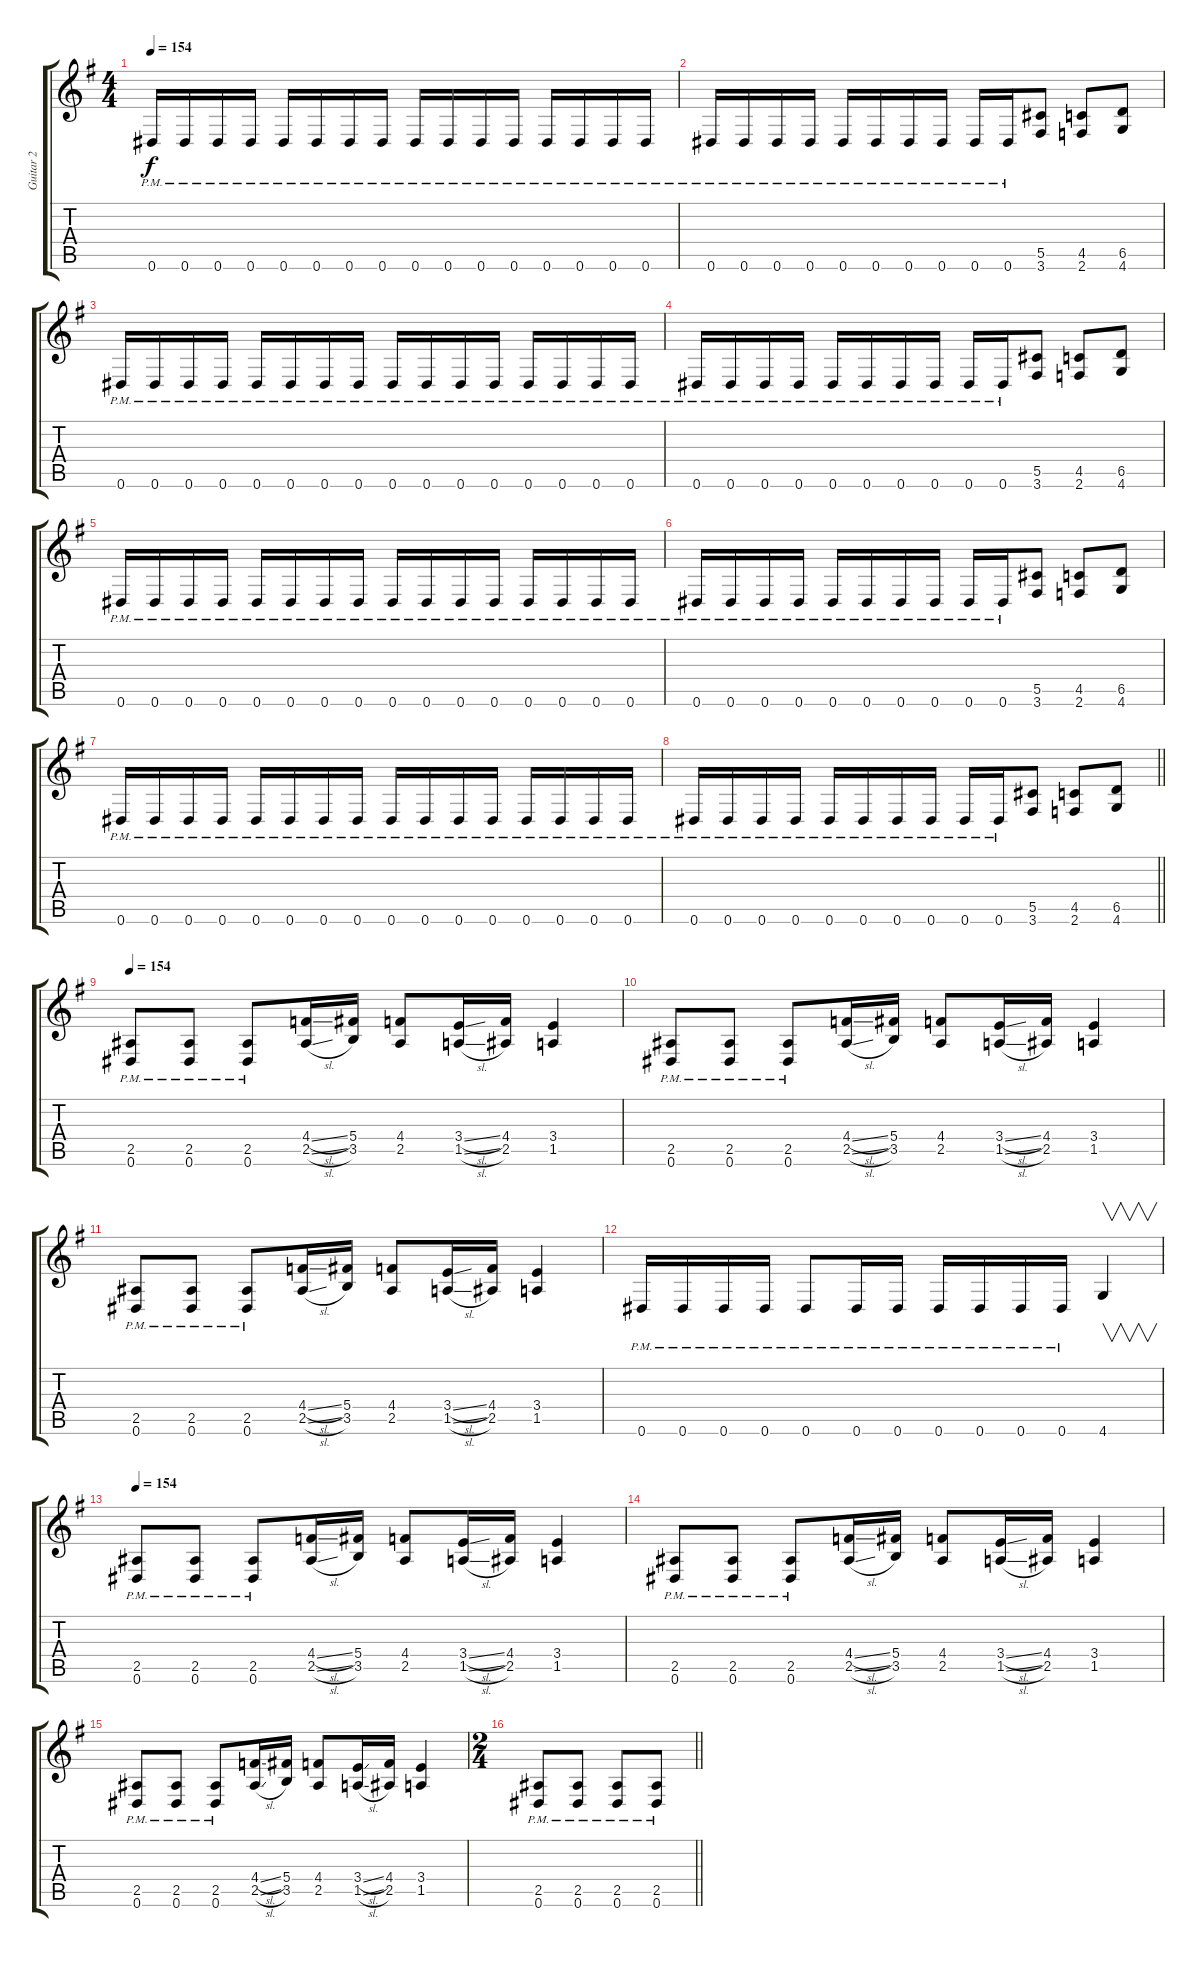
\track ("Guitar 2" "Guitar 2") {instrument overdrivenguitar}
\staff {score tabs}
\tuning (Eb4 Bb3 Gb3 Db3 Ab2 Eb2) {hide}
\ts (4 4)
\tempo 154
\clef g2
\ks eminor
0.6{pm}.16{dy f} 0.6{pm}.16 0.6{pm}.16 0.6{pm}.16 0.6{pm}.16 0.6{pm}.16 0.6{pm}.16 0.6{pm}.16 0.6{pm}.16 0.6{pm}.16 0.6{pm}.16 0.6{pm}.16 0.6{pm}.16 0.6{pm}.16 0.6{pm}.16 0.6{pm}.16 |
0.6{pm}.16 0.6{pm}.16 0.6{pm}.16 0.6{pm}.16 0.6{pm}.16 0.6{pm}.16 0.6{pm}.16 0.6{pm}.16 0.6{pm}.16 0.6{pm}.16 (5.5 3.6).8 (4.5 2.6).8 (6.5 4.6).8 |
0.6{pm}.16 0.6{pm}.16 0.6{pm}.16 0.6{pm}.16 0.6{pm}.16 0.6{pm}.16 0.6{pm}.16 0.6{pm}.16 0.6{pm}.16 0.6{pm}.16 0.6{pm}.16 0.6{pm}.16 0.6{pm}.16 0.6{pm}.16 0.6{pm}.16 0.6{pm}.16 |
0.6{pm}.16 0.6{pm}.16 0.6{pm}.16 0.6{pm}.16 0.6{pm}.16 0.6{pm}.16 0.6{pm}.16 0.6{pm}.16 0.6{pm}.16 0.6{pm}.16 (5.5 3.6).8 (4.5 2.6).8 (6.5 4.6).8 |
0.6{pm}.16 0.6{pm}.16 0.6{pm}.16 0.6{pm}.16 0.6{pm}.16 0.6{pm}.16 0.6{pm}.16 0.6{pm}.16 0.6{pm}.16 0.6{pm}.16 0.6{pm}.16 0.6{pm}.16 0.6{pm}.16 0.6{pm}.16 0.6{pm}.16 0.6{pm}.16 |
0.6{pm}.16 0.6{pm}.16 0.6{pm}.16 0.6{pm}.16 0.6{pm}.16 0.6{pm}.16 0.6{pm}.16 0.6{pm}.16 0.6{pm}.16 0.6{pm}.16 (5.5 3.6).8 (4.5 2.6).8 (6.5 4.6).8 |
0.6{pm}.16 0.6{pm}.16 0.6{pm}.16 0.6{pm}.16 0.6{pm}.16 0.6{pm}.16 0.6{pm}.16 0.6{pm}.16 0.6{pm}.16 0.6{pm}.16 0.6{pm}.16 0.6{pm}.16 0.6{pm}.16 0.6{pm}.16 0.6{pm}.16 0.6{pm}.16 |
\barLineRight lightlight
0.6{pm}.16 0.6{pm}.16 0.6{pm}.16 0.6{pm}.16 0.6{pm}.16 0.6{pm}.16 0.6{pm}.16 0.6{pm}.16 0.6{pm}.16 0.6{pm}.16 (5.5 3.6).8 (4.5 2.6).8 (6.5 4.6).8 |
\tempo 154
(2.5{pm} 0.6{pm}).8 (2.5{pm} 0.6{pm}).8 (2.5{pm} 0.6{pm}).8 (4.4{sl} 2.5{sl}).16 (5.4 3.5).16 (4.4 2.5).8 (3.4{sl} 1.5{sl}).16 (4.4 2.5).16 (3.4 1.5).4 |
(2.5{pm} 0.6{pm}).8 (2.5{pm} 0.6{pm}).8 (2.5{pm} 0.6{pm}).8 (4.4{sl} 2.5{sl}).16 (5.4 3.5).16 (4.4 2.5).8 (3.4{sl} 1.5{sl}).16 (4.4 2.5).16 (3.4 1.5).4 |
(2.5{pm} 0.6{pm}).8 (2.5{pm} 0.6{pm}).8 (2.5{pm} 0.6{pm}).8 (4.4{sl} 2.5{sl}).16 (5.4 3.5).16 (4.4 2.5).8 (3.4{sl} 1.5{sl}).16 (4.4 2.5).16 (3.4 1.5).4 |
0.6{pm}.16 0.6{pm}.16 0.6{pm}.16 0.6{pm}.16 0.6{pm}.8 0.6{pm}.16 0.6{pm}.16 0.6{pm}.16 0.6{pm}.16 0.6{pm}.16 0.6{pm}.16 4.6.4{v} |
\tempo 154
(2.5{pm} 0.6{pm}).8 (2.5{pm} 0.6{pm}).8 (2.5{pm} 0.6{pm}).8 (4.4{sl} 2.5{sl}).16 (5.4 3.5).16 (4.4 2.5).8 (3.4{sl} 1.5{sl}).16 (4.4 2.5).16 (3.4 1.5).4 |
(2.5{pm} 0.6{pm}).8 (2.5{pm} 0.6{pm}).8 (2.5{pm} 0.6{pm}).8 (4.4{sl} 2.5{sl}).16 (5.4 3.5).16 (4.4 2.5).8 (3.4{sl} 1.5{sl}).16 (4.4 2.5).16 (3.4 1.5).4 |
(2.5{pm} 0.6{pm}).8 (2.5{pm} 0.6{pm}).8 (2.5{pm} 0.6{pm}).8 (4.4{sl} 2.5{sl}).16 (5.4 3.5).16 (4.4 2.5).8 (3.4{sl} 1.5{sl}).16 (4.4 2.5).16 (3.4 1.5).4 |
\ts (2 4)
\barLineRight lightlight
(2.5{pm} 0.6{pm}).8 (2.5{pm} 0.6{pm}).8 (2.5{pm} 0.6{pm}).8 (2.5{pm} 0.6{pm}).8
